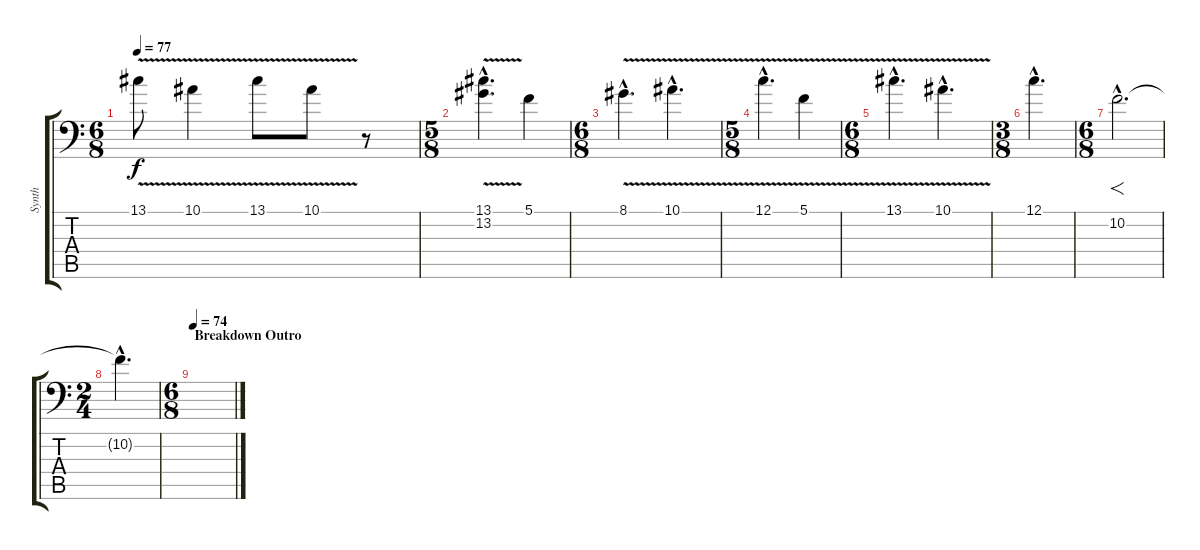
\track ("Synth" "Synth") {instrument lead1square}
\staff {score tabs}
\tuning (C4 G3 Eb3 Bb2 F2 Bb1) {hide}
\ts (6 8)
\tempo 77
\clef f4
\ks c
13.1{v}.8{dy f volume 13 instrument pad6metallic} 10.1{v}.4 13.1{v}.8 10.1{v}.8 r.8 |
\ts (5 8)
(13.1{v hac} 13.2{v hac}).4{d} 5.1.4 |
\ts (6 8)
8.1{v hac}.4{d volume 13 instrument pad6metallic} 10.1{v hac}.4{d} |
\ts (5 8)
12.1{v hac}.4{d} 5.1{v}.4 |
\ts (6 8)
13.1{v hac}.4{d volume 13 instrument pad6metallic} 10.1{v hac}.4{d} |
\ts (3 8)
12.1{hac}.4{d} |
\ts (6 8)
10.2{hac}.2{f d volume 8 instrument applause} |
\ts (2 4)
10.2{hac t}.4{d} |
\ts (6 8)
\section ("" "Breakdown Outro")
\tempo 72
\tempo 74
